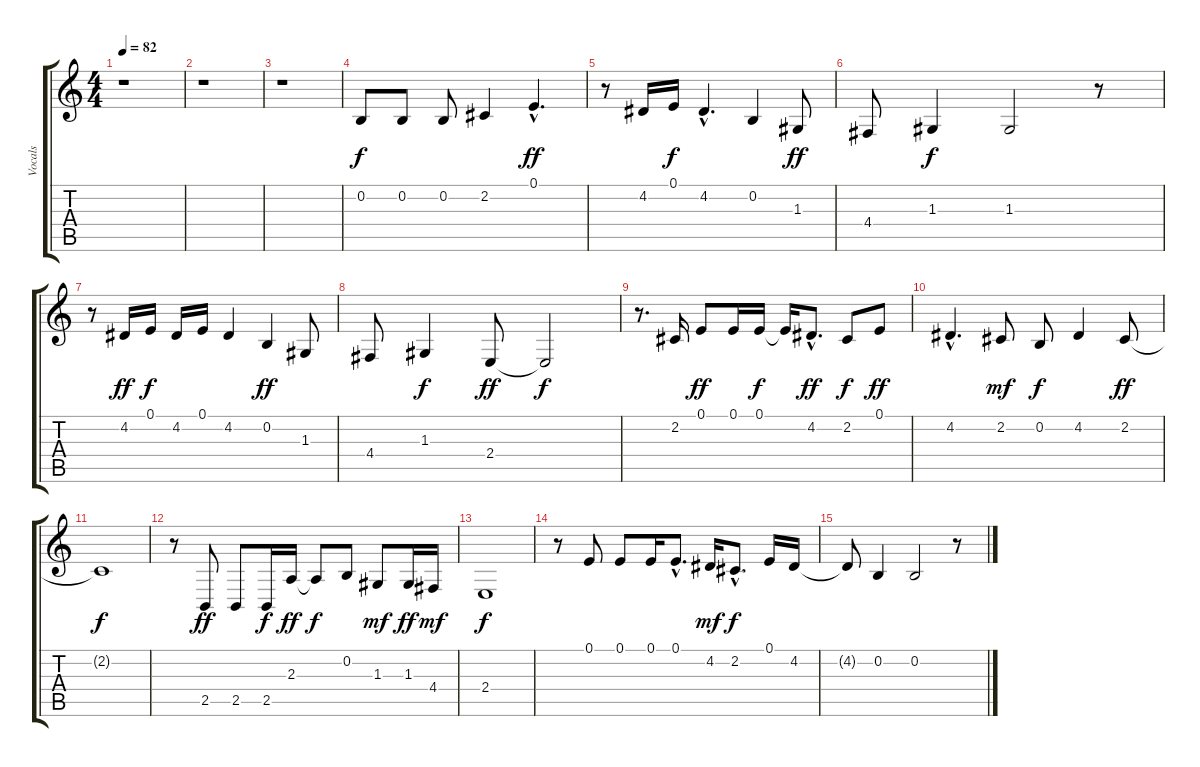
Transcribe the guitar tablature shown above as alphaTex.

\track ("Vocals" "Vocals") {instrument flute}
\staff {score tabs}
\tuning (E4 B3 G3 D3 A2 E2) {hide}
\ts (4 4)
\tempo 82
\clef g2
\ks c
r.1{dy f} |
r.1 |
r.1 |
0.2.8 0.2.8 0.2.8 2.2.4 0.1{hac}.4{d dy ff} |
r.8 4.2.16 0.1.16{dy f} 4.2{hac}.4{d} 0.2.4 1.3.8{dy ff} |
4.4.8 1.3.4{dy f} 1.3.2 r.8 |
r.8 4.2.16{dy ff} 0.1.16{dy f} 4.2.16 0.1.16 4.2.4 0.2.4{dy ff} 1.3.8 |
4.4.8 1.3.4{dy f} 2.4.8{dy ff} 2.4{t}.2{dy f} |
r.8{d} 2.2.16 0.1.8{dy ff} 0.1.16 0.1.16{dy f} 0.1{t}.16 4.2{hac}.8{d dy ff} 2.2.8{dy f} 0.1.8{dy ff} |
4.2{hac}.4{d} 2.2.8{dy mf} 0.2.8{dy f} 4.2.4 2.2.8{dy ff} |
2.2{t}.1{dy f} |
r.8 2.5.8{dy ff} 2.5.8 2.5.16{dy f} 2.3.16{dy ff} 2.3{t}.8{dy f} 0.2.8 1.3.8{dy mf} 1.3.16{dy ff} 4.4.16{dy mf} |
2.4.1{dy f} |
r.8 0.1.8 0.1.8 0.1.16 0.1{hac}.8{d} 4.2.16{dy mf} 2.2{hac}.8{d dy f} 0.1.16 4.2.16 |
4.2{t}.8 0.2.4 0.2.2 r.8
